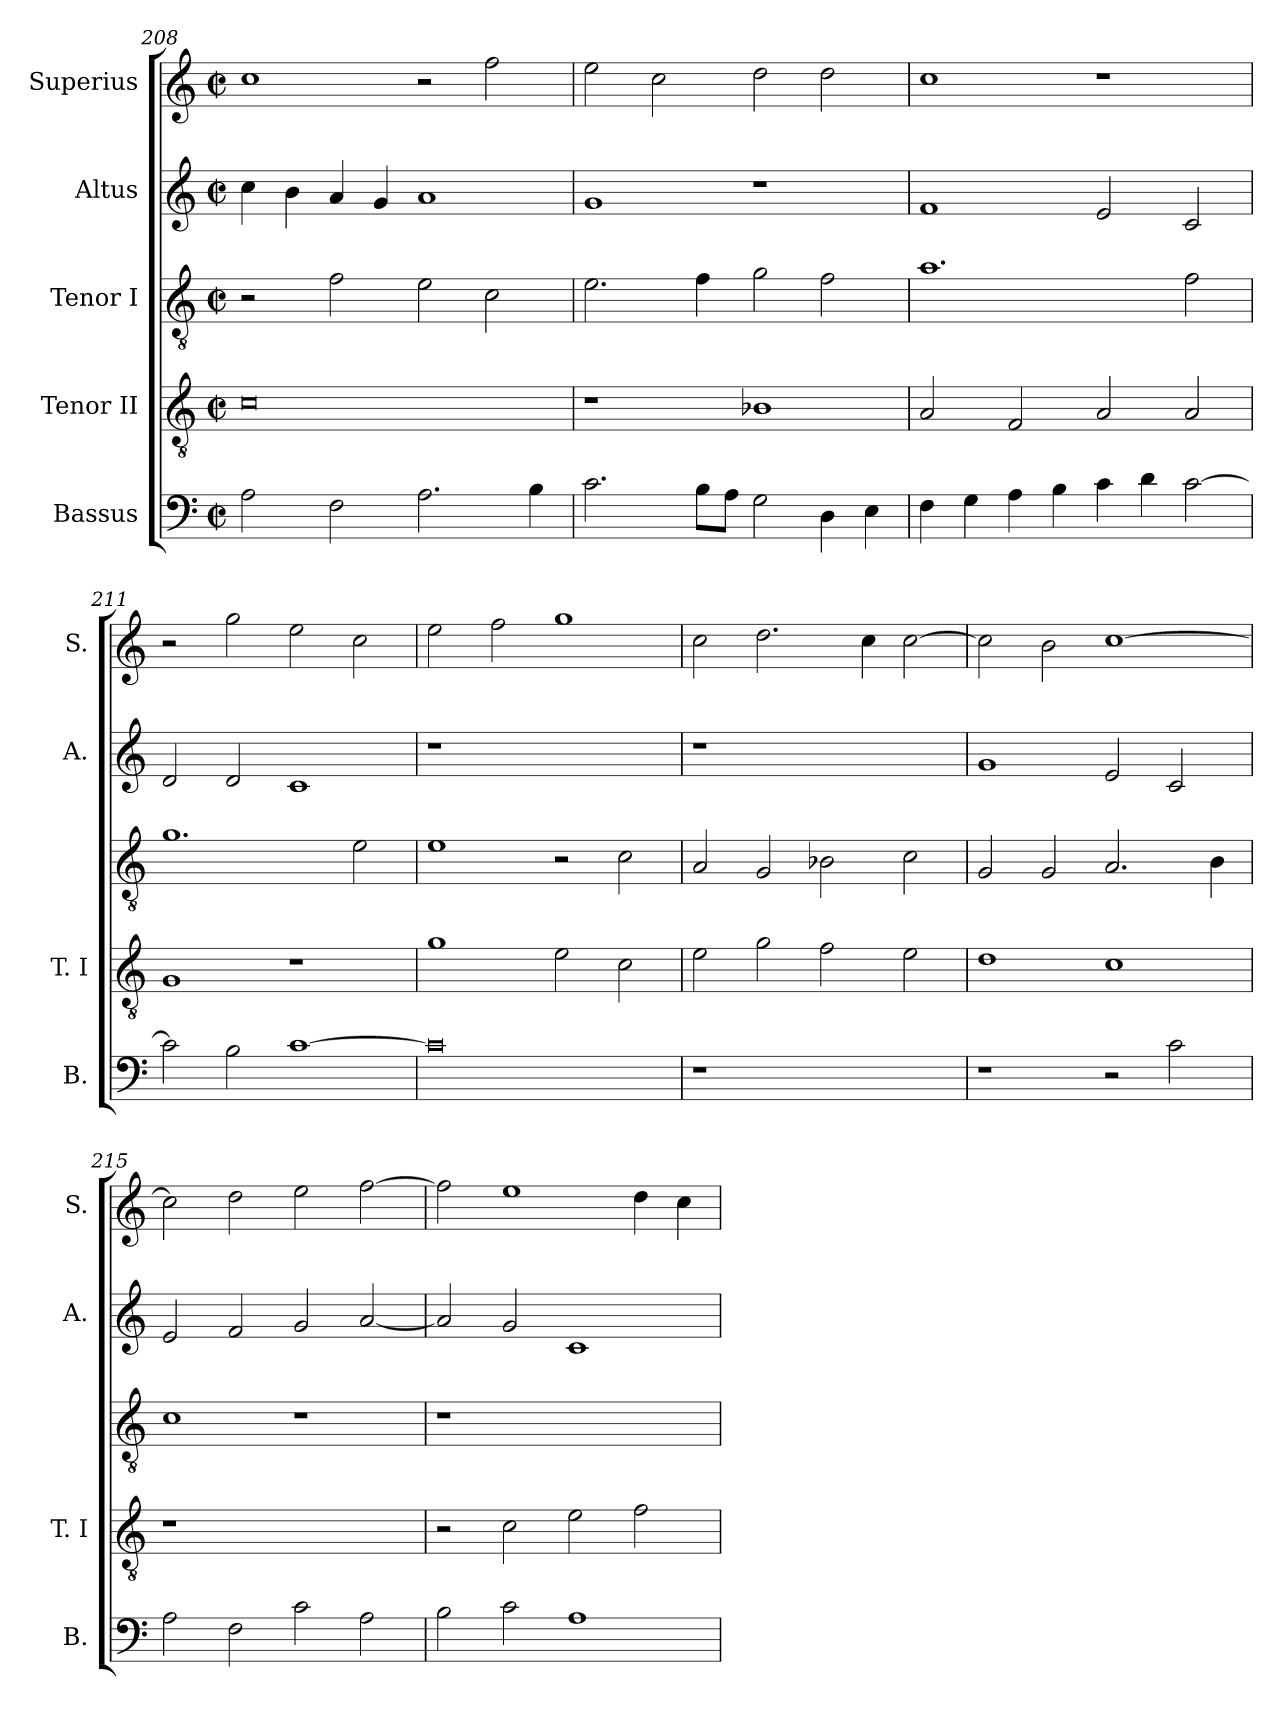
**kern	**kern	**kern	**kern	**kern
*part5	*part4	*part3	*part2	*part1
*staff5	*staff4	*staff3	*staff2	*staff1
*I"Bassus	*I"Tenor II	*I"Tenor I	*I"Altus	*I"Superius
*I'B.	*I'T. I	*	*I'A.	*I'S.
*clefF4	*clefGv2	*clefGv2	*clefG2	*clefG2
*	*ITrd7c12	*ITrd7c12	*	*
*k[]	*k[]	*k[]	*k[]	*k[]
*C:	*C:	*C:	*C:	*C:
*M2/2	*M2/2	*M2/2	*M2/2	*M2/2
*met(c|)	*met(c|)	*met(c|)	*met(c|)	*met(c|)
=208	=208	=208	=208	=208
2Ai\	0Ci	2r	4cci\	1cci
.	.	.	4bi\	.
2Fi\	.	2Fi\	4ai/	.
.	.	.	4gi/	.
2.Ai\	.	2Ei\	1ai	2r
.	.	2Ci\	.	2ffi\
4Bi\	.	.	.	.
!!LO:PB:g=z
=209	=209	=209	=209	=209
2.ci\	1r	2.Ei\	1gi	2eei\
.	.	.	.	2cci\
8Bi\L	.	4Fi\	.	.
8Ai\J	.	.	.	.
2Gi\	1BB-Xi	2Gi\	1r	2ddi\
4Di\	.	2Fi\	.	2ddi\
4Ei\	.	.	.	.
=210	=210	=210	=210	=210
4Fi\	2AAi/	1.Ai	1fi	1cci
4Gi\	.	.	.	.
4Ai\	2FFi/	.	.	.
4Bi\	.	.	.	.
4ci\	2AAi/	.	2ei/	1r
4di\	.	.	.	.
[>2ci\	2AAi/	2Fi\	2ci/	.
=211	=211	=211	=211	=211
2ci\]	1GGi	1.Gi	2di/	2r
2Bi\	.	.	2di/	2ggi\
[>1ci	1r	.	1ci	2eei\
.	.	2Ei\	.	2cci\
=212	=212	=212	=212	=212
!	!	!	!LO:N:vis=1	!
0ci]	1Gi	1Ei	1r	2eei\
.	.	.	.	2ffi\
.	2Ei\	2r	1ryy	1ggi
.	2Ci\	2Ci\	.	.
!!LO:LB:g=z
=213	=213	=213	=213	=213
!LO:N:vis=1	!	!	!LO:N:vis=1	!
1r	2Ei\	2AAi/	1r	2cci\
.	2Gi\	2GGi/	.	2.ddi\
1ryy	2Fi\	2BB-Xi\	1ryy	.
.	.	.	.	4cci\
.	2Ei\	2Ci\	.	[>2cci\
=214	=214	=214	=214	=214
1r	1Di	2GGi/	1gi	2cci\]
.	.	2GGi/	.	2bi\
2r	1Ci	2.AAi/	2ei/	[>1cci
2ci\	.	.	2ci/	.
.	.	4BBi\	.	.
=215	=215	=215	=215	=215
!	!LO:N:vis=1	!	!	!
2Ai\	1r	1Ci	2ei/	2cci\]
2Fi\	.	.	2fi/	2ddi\
2ci\	1ryy	1r	2gi/	2eei\
2Ai\	.	.	[<2ai/	[>2ffi\
=216	=216	=216	=216	=216
!	!	!LO:N:vis=1	!	!
2Bi\	2r	1r	2ai/]	2ffi\]
2ci\	2Ci\	.	2gi/	1eei
1Ai	2Ei\	1ryy	1ci	.
.	2Fi\	.	.	4ddi\
.	.	.	.	4cci\
=	=	=	=	=
*-	*-	*-	*-	*-
